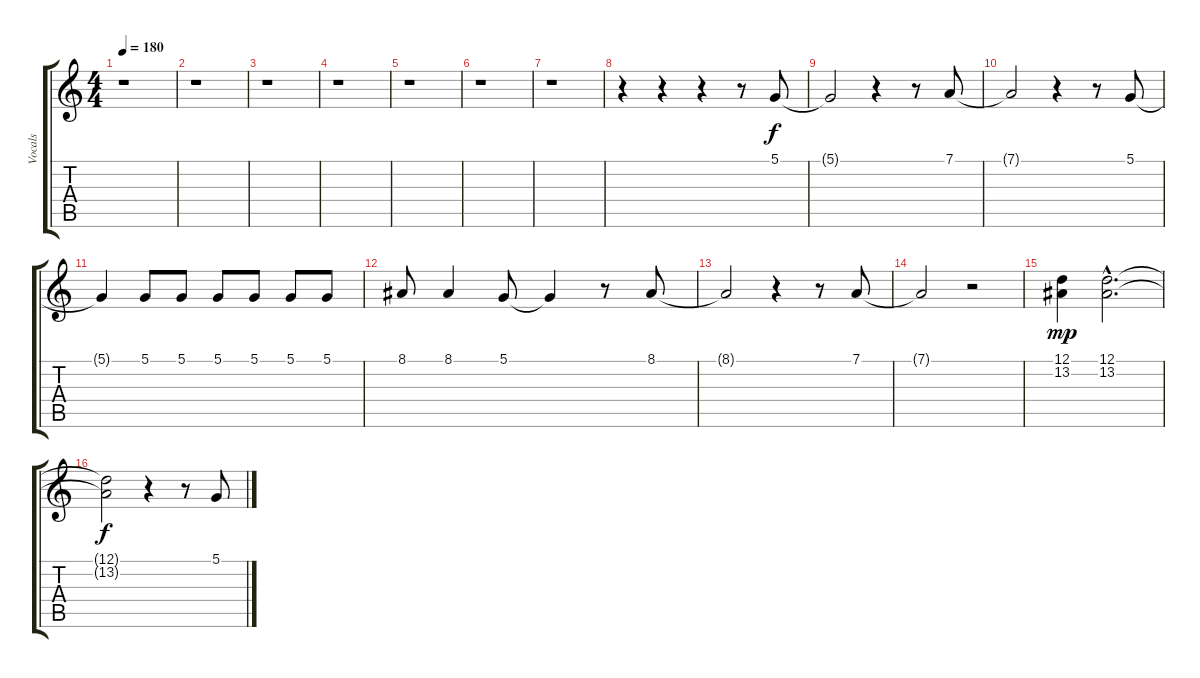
\track ("Vocals" "Vocals") {instrument harmonica}
\staff {score tabs}
\tuning (D4 A3 F3 C3 G2 D2) {hide}
\ts (4 4)
\tempo 180
\clef g2
\ks c
r.1{dy mp} |
r.1 |
r.1 |
r.1 |
r.1 |
r.1 |
r.1 |
r.4 r.4 r.4 r.8 5.1.8{dy f} |
5.1{t}.2 r.4 r.8 7.1.8 |
7.1{t}.2 r.4 r.8 5.1.8 |
5.1{t}.4 5.1.8 5.1.8 5.1.8 5.1.8 5.1.8 5.1.8 |
8.1.8 8.1.4 5.1.8 5.1{t}.4 r.8 8.1.8 |
8.1{t}.2 r.4 r.8 7.1.8 |
7.1{t}.2 r.2 |
(12.1 13.2).4{dy mp} (12.1{hac} 13.2{hac}).2{d} |
(12.1{t} 13.2{t}).2{dy f} r.4 r.8 5.1.8
